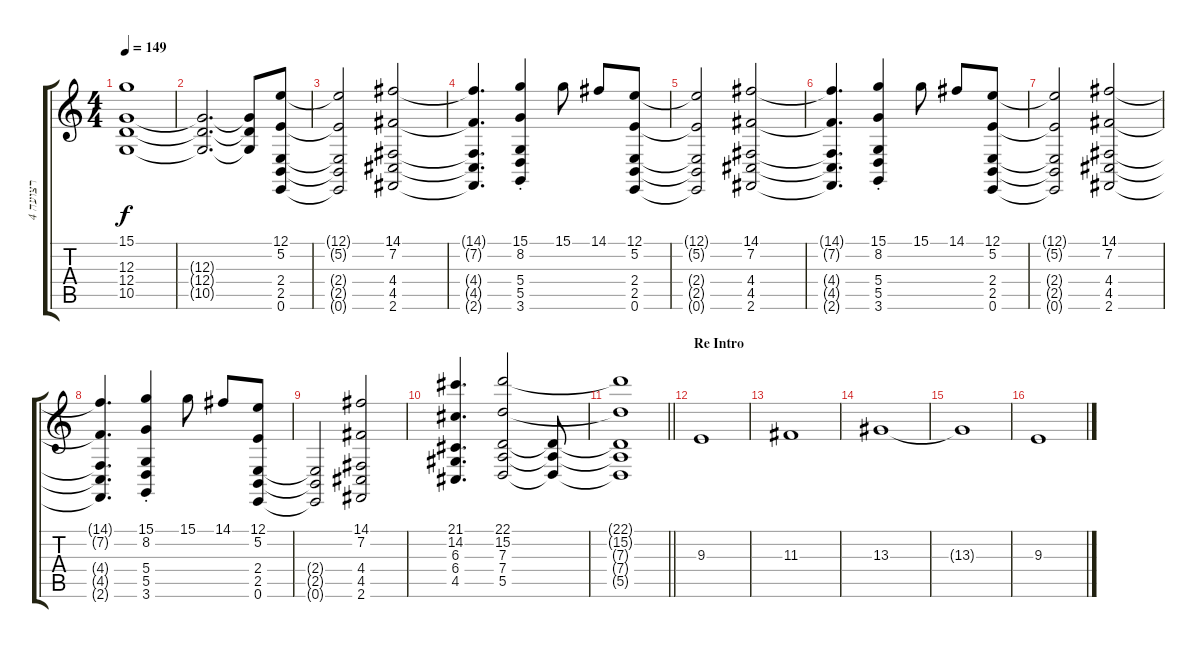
\track ("רצועה 4" "רצועה 4") {instrument synthstrings1}
\staff {score tabs}
\tuning (E4 B3 G3 D3 A2 E2) {hide}
\ts (4 4)
\tempo 149
\clef g2
\ks c
(15.1 12.3 12.4 10.5).1{dy f} |
(12.3{t} 12.4{t} 10.5{t}).2{d} (12.3{t} 12.4{t} 10.5{t}).8 (12.1 5.2 2.4 2.5 0.6).8 |
(12.1{t} 5.2{t} 2.4{t} 2.5{t} 0.6{t}).2 (14.1 7.2 4.4 4.5 2.6).2 |
(14.1{t} 7.2{t} 4.4{t} 4.5{t} 2.6{t}).4{d} (15.1 8.2 5.4{st} 5.5{st} 3.6{st}).4 15.1.8 14.1.8 (12.1 5.2 2.4 2.5 0.6).8 |
(12.1{t} 5.2{t} 2.4{t} 2.5{t} 0.6{t}).2 (14.1 7.2 4.4 4.5 2.6).2 |
(14.1{t} 7.2{t} 4.4{t} 4.5{t} 2.6{t}).4{d} (15.1 8.2 5.4{st} 5.5{st} 3.6{st}).4 15.1.8 14.1.8 (12.1 5.2 2.4 2.5 0.6).8 |
(12.1{t} 5.2{t} 2.4{t} 2.5{t} 0.6{t}).2 (14.1 7.2 4.4 4.5 2.6).2 |
(14.1{t} 7.2{t} 4.4{t} 4.5{t} 2.6{t}).4{d} (15.1 8.2 5.4{st} 5.5{st} 3.6{st}).4 15.1.8 14.1.8 (12.1 5.2 2.4 2.5 0.6).8 |
(2.4{t} 2.5{t} 0.6{t}).2 (14.1 7.2 4.4 4.5 2.6).2 |
(21.1 14.2 6.3 6.4 4.5).4{d} (22.1 15.2 7.3 7.4 5.5).2 (7.3{t} 7.4{t} 5.5{t}).8 |
\barLineRight lightlight
(22.1{t} 15.2{t} 7.3{t} 7.4{t} 5.5{t}).1 |
\section ("" "Re Intro")
9.3.1 |
11.3.1 |
13.3.1 |
13.3{t}.1 |
9.3.1
